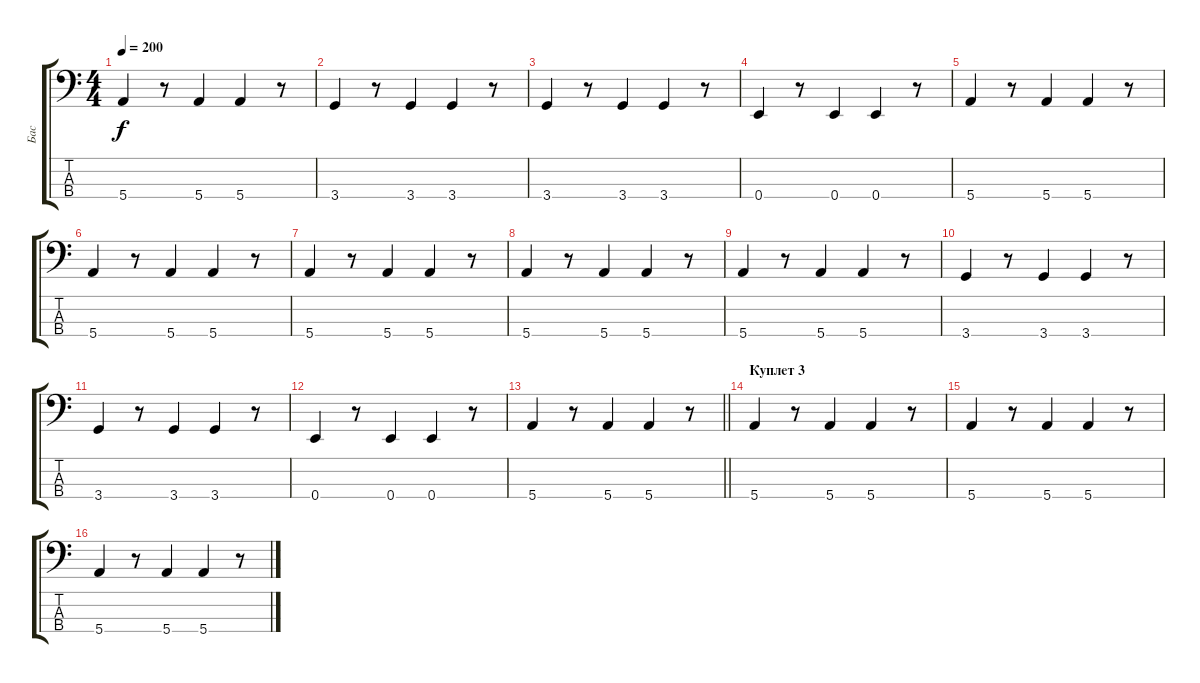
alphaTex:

\track ("Бас" "Бас") {instrument electricbasspick}
\staff {score tabs}
\tuning (G2 D2 A1 E1) {hide}
\ts (4 4)
\tempo 200
\clef f4
\ks c
5.4.4{dy f} r.8 5.4.4 5.4.4 r.8 |
3.4.4 r.8 3.4.4 3.4.4 r.8 |
3.4.4 r.8 3.4.4 3.4.4 r.8 |
0.4.4 r.8 0.4.4 0.4.4 r.8 |
5.4.4 r.8 5.4.4 5.4.4 r.8 |
5.4.4 r.8 5.4.4 5.4.4 r.8 |
5.4.4 r.8 5.4.4 5.4.4 r.8 |
5.4.4 r.8 5.4.4 5.4.4 r.8 |
5.4.4 r.8 5.4.4 5.4.4 r.8 |
3.4.4 r.8 3.4.4 3.4.4 r.8 |
3.4.4 r.8 3.4.4 3.4.4 r.8 |
0.4.4 r.8 0.4.4 0.4.4 r.8 |
\barLineRight lightlight
5.4.4 r.8 5.4.4 5.4.4 r.8 |
\section ("" "Куплет 3")
5.4.4 r.8 5.4.4 5.4.4 r.8 |
5.4.4 r.8 5.4.4 5.4.4 r.8 |
5.4.4 r.8 5.4.4 5.4.4 r.8
